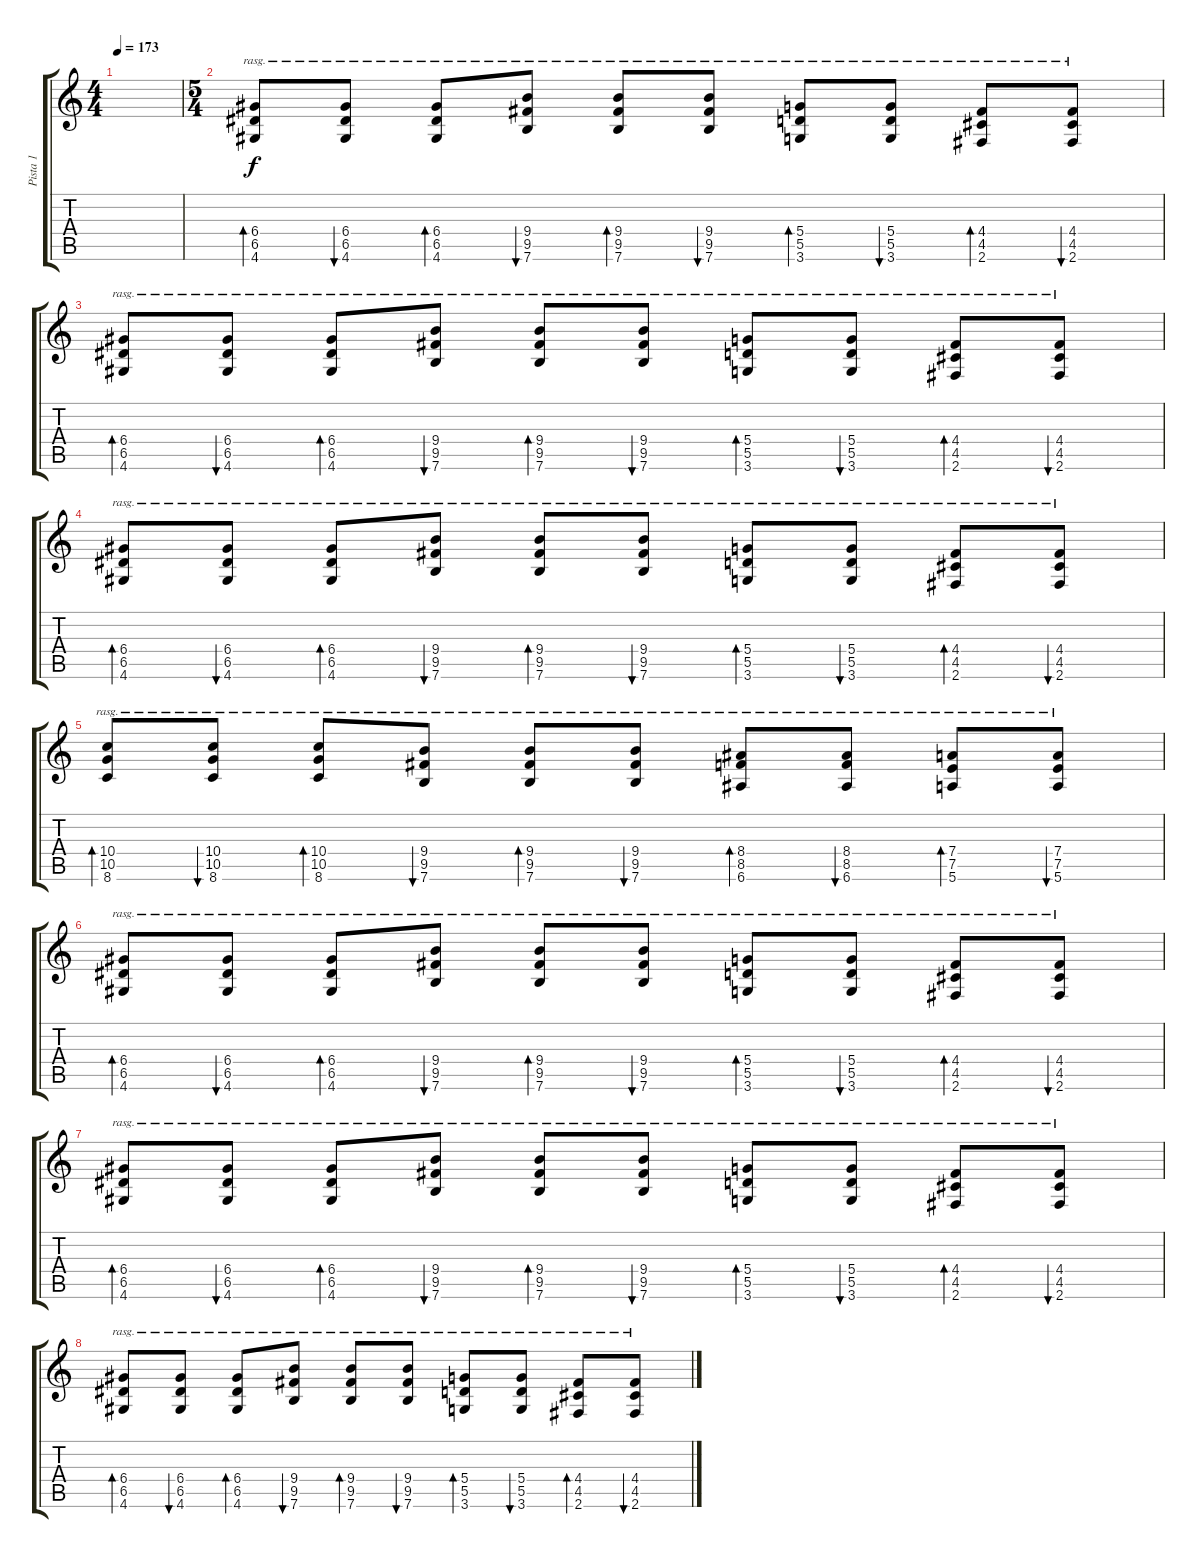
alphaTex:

\track ("Pista 1" "Pista 1") {instrument overdrivenguitar}
\staff {score tabs}
\tuning (E4 B3 G3 D3 A2 E2) {hide}
\ts (4 4)
\tempo 173
\clef g2
\ks c
|
\ts (5 4)
(6.4 6.5 4.6).8{bd 240 rasg ii} (6.4 6.5 4.6).8{bu 240 rasg ii} (6.4 6.5 4.6).8{bd 240 rasg ii} (9.4 9.5 7.6).8{bu 240 rasg ii} (9.4 9.5 7.6).8{bd 240 rasg ii} (9.4 9.5 7.6).8{bu 240 rasg ii} (5.4 5.5 3.6).8{bd 120 rasg ii} (5.4 5.5 3.6).8{bu 120 rasg ii} (4.4 4.5 2.6).8{bd 120 rasg ii} (4.4 4.5 2.6).8{bu 120 rasg ii} |
(6.4 6.5 4.6).8{bd 240 rasg ii} (6.4 6.5 4.6).8{bu 240 rasg ii} (6.4 6.5 4.6).8{bd 240 rasg ii} (9.4 9.5 7.6).8{bu 240 rasg ii} (9.4 9.5 7.6).8{bd 240 rasg ii} (9.4 9.5 7.6).8{bu 240 rasg ii} (5.4 5.5 3.6).8{bd 120 rasg ii} (5.4 5.5 3.6).8{bu 120 rasg ii} (4.4 4.5 2.6).8{bd 120 rasg ii} (4.4 4.5 2.6).8{bu 120 rasg ii} |
(6.4 6.5 4.6).8{bd 240 rasg ii} (6.4 6.5 4.6).8{bu 240 rasg ii} (6.4 6.5 4.6).8{bd 240 rasg ii} (9.4 9.5 7.6).8{bu 240 rasg ii} (9.4 9.5 7.6).8{bd 240 rasg ii} (9.4 9.5 7.6).8{bu 240 rasg ii} (5.4 5.5 3.6).8{bd 120 rasg ii} (5.4 5.5 3.6).8{bu 120 rasg ii} (4.4 4.5 2.6).8{bd 120 rasg ii} (4.4 4.5 2.6).8{bu 120 rasg ii} |
(10.4 10.5 8.6).8{bd 240 rasg ii} (10.4 10.5 8.6).8{bu 240 rasg ii} (10.4 10.5 8.6).8{bd 240 rasg ii} (9.4 9.5 7.6).8{bu 240 rasg ii} (9.4 9.5 7.6).8{bd 240 rasg ii} (9.4 9.5 7.6).8{bu 240 rasg ii} (8.4 8.5 6.6).8{bd 120 rasg ii} (8.4 8.5 6.6).8{bu 120 rasg ii} (7.4 7.5 5.6).8{bd 120 rasg ii} (7.4 7.5 5.6).8{bu 120 rasg ii} |
(6.4 6.5 4.6).8{bd 240 rasg ii} (6.4 6.5 4.6).8{bu 240 rasg ii} (6.4 6.5 4.6).8{bd 240 rasg ii} (9.4 9.5 7.6).8{bu 240 rasg ii} (9.4 9.5 7.6).8{bd 240 rasg ii} (9.4 9.5 7.6).8{bu 240 rasg ii} (5.4 5.5 3.6).8{bd 120 rasg ii} (5.4 5.5 3.6).8{bu 120 rasg ii} (4.4 4.5 2.6).8{bd 120 rasg ii} (4.4 4.5 2.6).8{bu 120 rasg ii} |
(6.4 6.5 4.6).8{bd 240 rasg ii} (6.4 6.5 4.6).8{bu 240 rasg ii} (6.4 6.5 4.6).8{bd 240 rasg ii} (9.4 9.5 7.6).8{bu 240 rasg ii} (9.4 9.5 7.6).8{bd 240 rasg ii} (9.4 9.5 7.6).8{bu 240 rasg ii} (5.4 5.5 3.6).8{bd 120 rasg ii} (5.4 5.5 3.6).8{bu 120 rasg ii} (4.4 4.5 2.6).8{bd 120 rasg ii} (4.4 4.5 2.6).8{bu 120 rasg ii} |
(6.4 6.5 4.6).8{bd 240 rasg ii} (6.4 6.5 4.6).8{bu 240 rasg ii} (6.4 6.5 4.6).8{bd 240 rasg ii} (9.4 9.5 7.6).8{bu 240 rasg ii} (9.4 9.5 7.6).8{bd 240 rasg ii} (9.4 9.5 7.6).8{bu 240 rasg ii} (5.4 5.5 3.6).8{bd 120 rasg ii} (5.4 5.5 3.6).8{bu 120 rasg ii} (4.4 4.5 2.6).8{bd 120 rasg ii} (4.4 4.5 2.6).8{bu 120 rasg ii}
